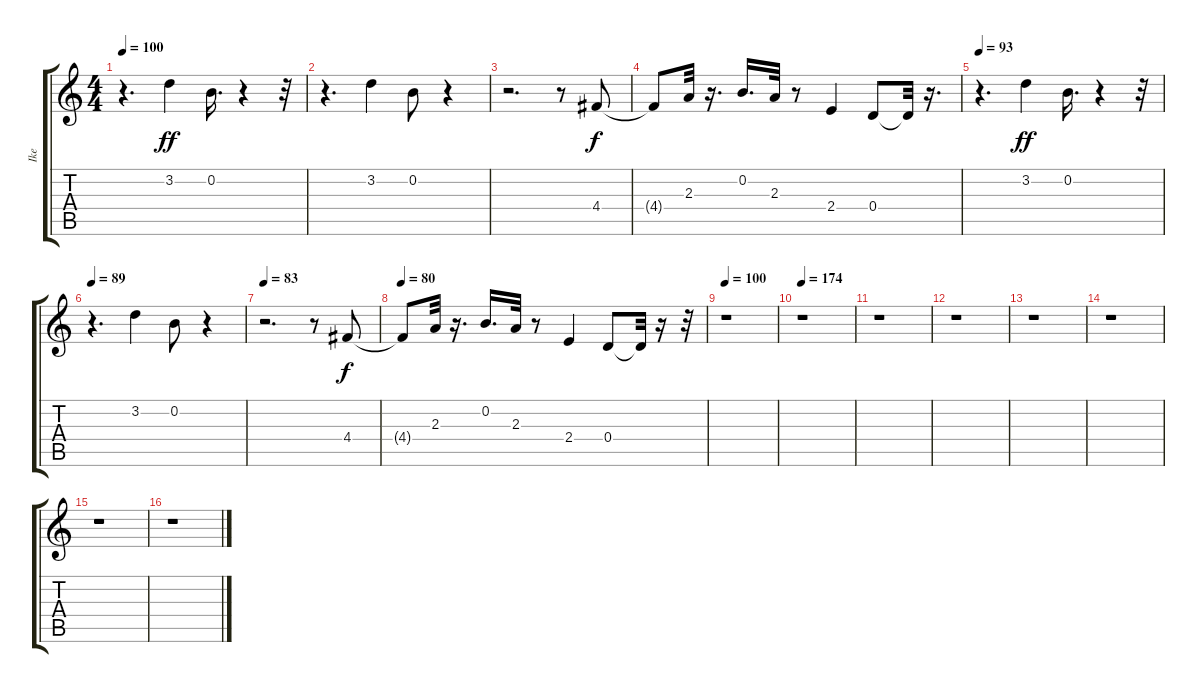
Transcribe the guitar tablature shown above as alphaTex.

\track ("Ike" "Ike") {instrument electricguitarjazz}
\staff {score tabs}
\tuning (E4 B3 G3 D3 A2 E2) {hide}
\ts (4 4)
\tempo 100
\clef g2
\ks c
r.4{d dy f} 3.2.4{dy ff} 0.2.16{d} r.4 r.32 |
r.4{d} 3.2.4 0.2.8 r.4 |
r.2{d} r.8 4.4.8{dy f} |
4.4{t}.8 2.3.32 r.16{d} 0.2.16{d} 2.3.32 r.8 2.4.4 0.4.8 0.4{t}.32 r.16{d} |
\tempo 93
r.4{d} 3.2.4{dy ff} 0.2.16{d} r.4 r.32 |
\tempo 89
r.4{d} 3.2.4 0.2.8 r.4 |
\tempo 83
r.2{d} r.8 4.4.8{dy f} |
\tempo 80
4.4{t}.8 2.3.32 r.16{d} 0.2.16{d} 2.3.32 r.8 2.4.4 0.4.8 0.4{t}.32 r.16 r.32 |
\tempo 100
r.1 |
\tempo 174
r.1 |
r.1 |
r.1 |
r.1 |
r.1 |
r.1 |
r.1
